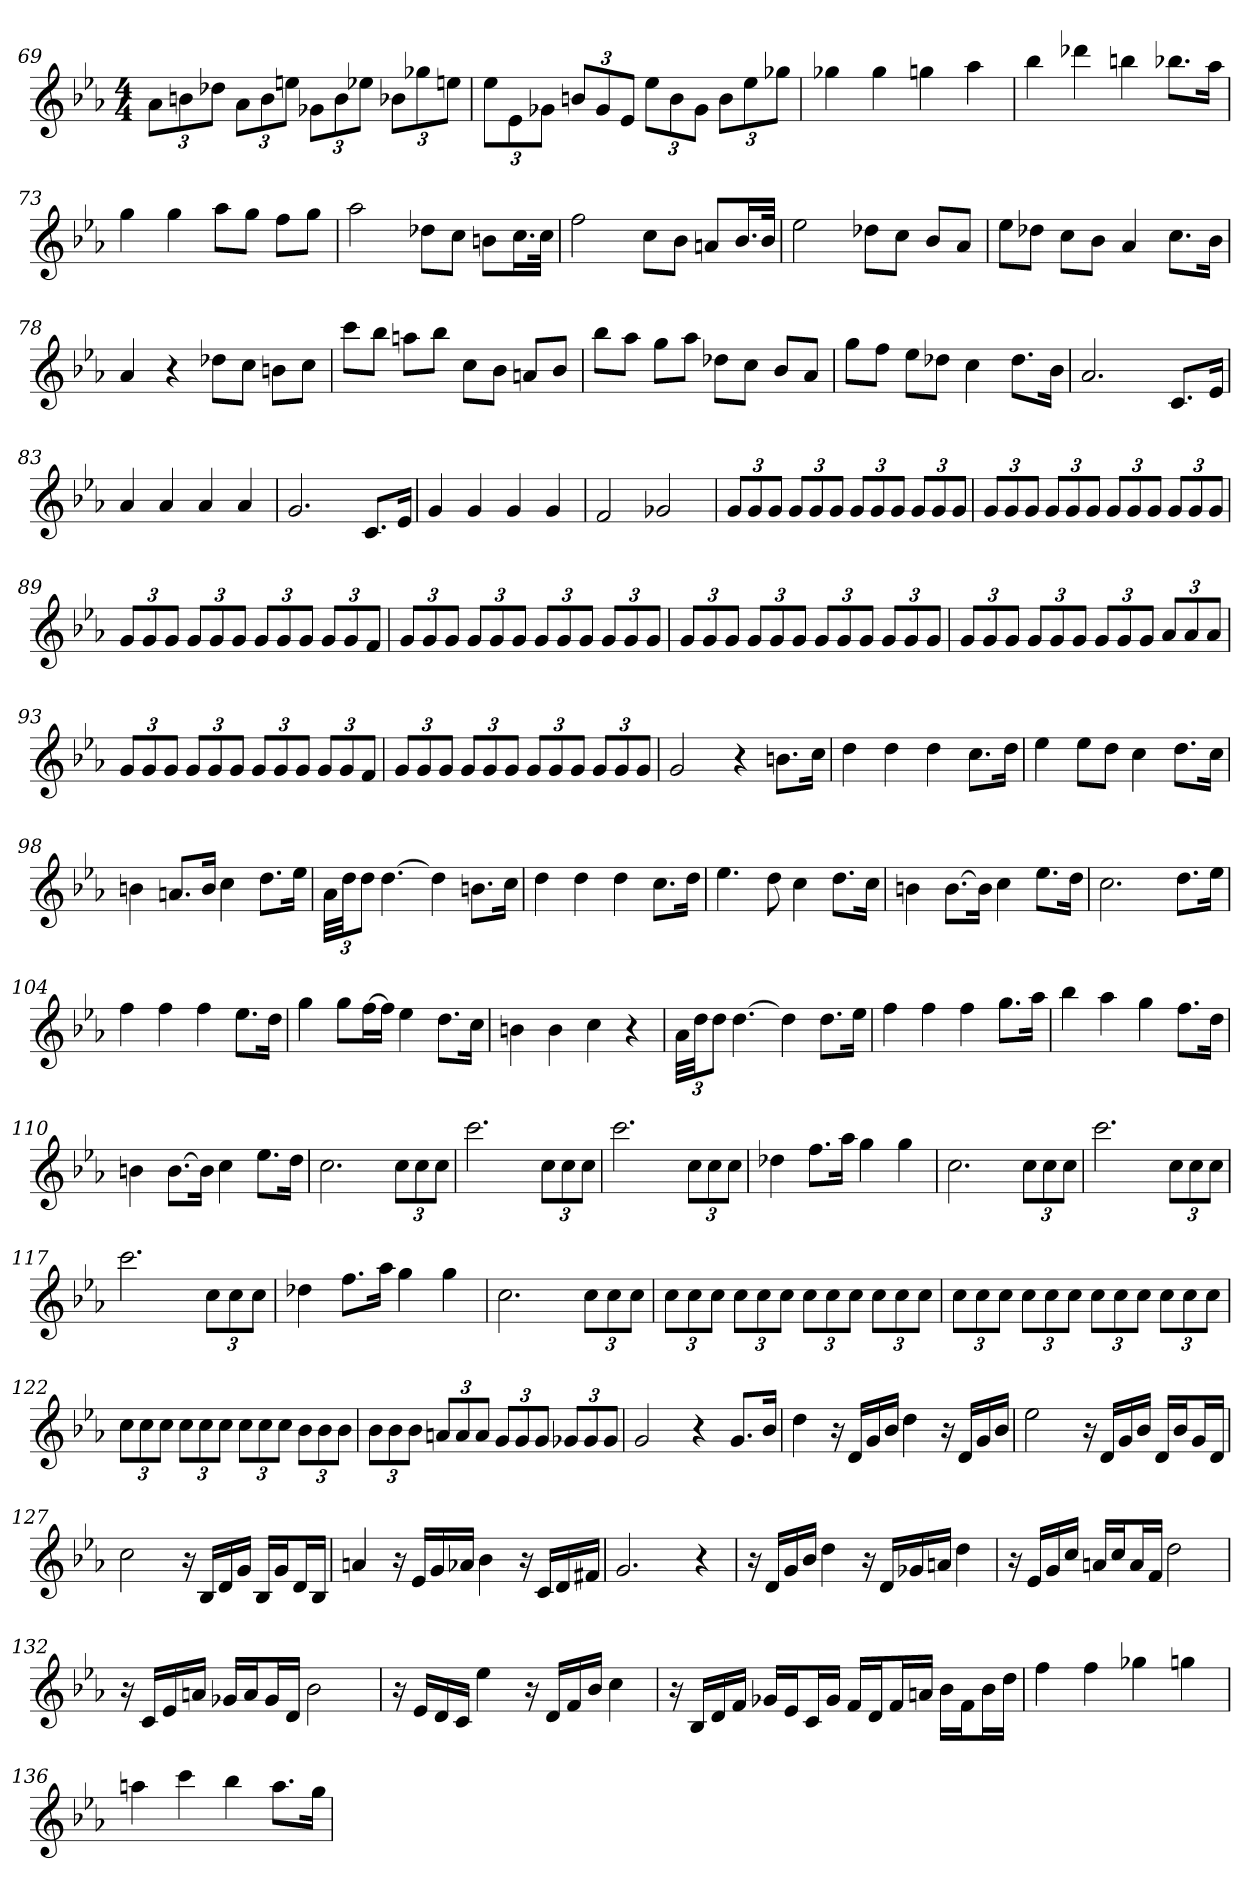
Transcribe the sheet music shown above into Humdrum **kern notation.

**kern
*part1
*staff1
*clefG2
*k[b-e-a-]
*E-:
*M4/4
=69
12a-\L
12bn\
12dd-X\J
12a-\L
12b\
12een\J
12g-X\L
12b\
12ee-X\J
12b-X\L
12gg-X\
12een\J
=70
12ee-\L
12e-\
12g-X\J
12bn/L
12g-/
12e-/J
12ee-\L
12b\
12g-\J
12b\L
12ee-\
12gg-X\J
=71
4gg-X
4gg-
4ggn
4aa-
=72
4bb-
4ddd-X
4bbn
8.bb-X\L
16aa-\Jk
=73
4gg
4gg
8aa-\L
8gg\J
8ff\L
8gg\J
=74
2aa-
8dd-X\L
8cc\J
8bn\L
16.cc\L
32cc\JJk
=75
2ff
8cc\L
8b-\J
8an/L
16.b-/L
32b-/JJk
=76
2ee-
8dd-X\L
8cc\J
8b-/L
8a-/J
=77
8ee-\L
8dd-X\J
8cc\L
8b-\J
4a-
8.cc\L
16b-\Jk
=78
4a-
4r
8dd-X\L
8cc\J
8bn\L
8cc\J
=79
8ccc\L
8bb-\J
8aan\L
8bb-\J
8cc\L
8b-\J
8an/L
8b-/J
=80
8bb-\L
8aa-\J
8gg\L
8aa-\J
8dd-X\L
8cc\J
8b-/L
8a-/J
=81
8gg\L
8ff\J
8ee-\L
8dd-X\J
4cc
8.dd-\L
16b-\Jk
=82
2.a-
8.c/L
16e-/Jk
=83
4a-
4a-
4a-
4a-
=84
2.g
8.c/L
16e-/Jk
=85
4g
4g
4g
4g
=86
2f
2g-X
=87
12g/L
12g/
12g/J
12g/L
12g/
12g/J
12g/L
12g/
12g/J
12g/L
12g/
12g/J
=88
12g/L
12g/
12g/J
12g/L
12g/
12g/J
12g/L
12g/
12g/J
12g/L
12g/
12g/J
=89
12g/L
12g/
12g/J
12g/L
12g/
12g/J
12g/L
12g/
12g/J
12g/L
12g/
12f/J
=90
12g/L
12g/
12g/J
12g/L
12g/
12g/J
12g/L
12g/
12g/J
12g/L
12g/
12g/J
=91
12g/L
12g/
12g/J
12g/L
12g/
12g/J
12g/L
12g/
12g/J
12g/L
12g/
12g/J
=92
12g/L
12g/
12g/J
12g/L
12g/
12g/J
12g/L
12g/
12g/J
12a-/L
12a-/
12a-/J
=93
12g/L
12g/
12g/J
12g/L
12g/
12g/J
12g/L
12g/
12g/J
12g/L
12g/
12f/J
=94
12g/L
12g/
12g/J
12g/L
12g/
12g/J
12g/L
12g/
12g/J
12g/L
12g/
12g/J
=95
2g
4r
8.bn\L
16cc\Jk
=96
4dd
4dd
4dd
8.cc\L
16dd\Jk
=97
4ee-
8ee-\L
8dd\J
4cc
8.dd\L
16cc\Jk
=98
4bn
8.an/L
16b/Jk
4cc
8.dd\L
16ee-\Jk
=99
48a-\LLL
48dd\JJ
12dd\J
[4.dd
4dd]
8.bn\L
16cc\Jk
=100
4dd
4dd
4dd
8.cc\L
16dd\Jk
=101
4.ee-
8dd
4cc
8.dd\L
16cc\Jk
=102
4bn
[8.b\L
16b\Jk]
4cc
8.ee-\L
16dd\Jk
=103
2.cc
8.dd\L
16ee-\Jk
=104
4ff
4ff
4ff
8.ee-\L
16dd\Jk
=105
4gg
8gg\L
[16ff\L
16ff\JJ]
4ee-
8.dd\L
16cc\Jk
=106
4bn
4b
4cc
4r
=107
48a-\LLL
48dd\JJ
12dd\J
[4.dd
4dd]
8.dd\L
16ee-\Jk
=108
4ff
4ff
4ff
8.gg\L
16aa-\Jk
=109
4bb-
4aa-
4gg
8.ff\L
16dd\Jk
=110
4bn
[8.b\L
16b\Jk]
4cc
8.ee-\L
16dd\Jk
=111
2.cc
12cc\L
12cc\
12cc\J
=112
2.ccc
12cc\L
12cc\
12cc\J
=113
2.ccc
12cc\L
12cc\
12cc\J
=114
4dd-X
8.ff\L
16aa-\Jk
4gg
4gg
=115
2.cc
12cc\L
12cc\
12cc\J
=116
2.ccc
12cc\L
12cc\
12cc\J
=117
2.ccc
12cc\L
12cc\
12cc\J
=118
4dd-X
8.ff\L
16aa-\Jk
4gg
4gg
=119
2.cc
12cc\L
12cc\
12cc\J
=120
12cc\L
12cc\
12cc\J
12cc\L
12cc\
12cc\J
12cc\L
12cc\
12cc\J
12cc\L
12cc\
12cc\J
=121
12cc\L
12cc\
12cc\J
12cc\L
12cc\
12cc\J
12cc\L
12cc\
12cc\J
12cc\L
12cc\
12cc\J
=122
12cc\L
12cc\
12cc\J
12cc\L
12cc\
12cc\J
12cc\L
12cc\
12cc\J
12b-\L
12b-\
12b-\J
=123
12b-\L
12b-\
12b-\J
12an/L
12a/
12a/J
12g/L
12g/
12g/J
12g-X/L
12g-/
12g-/J
=124
2g
4r
8.g/L
16b-/Jk
=125
4dd
16r
16d/LL
16g/
16b-/JJ
4dd
16r
16d/LL
16g/
16b-/JJ
=126
2ee-
16r
16d/LL
16g/
16b-/JJ
16d/LL
16b-/J
16g/L
16d/JJ
=127
2cc
16r
16B-/LL
16d/
16g/JJ
16B-/LL
16g/J
16d/L
16B-/JJ
=128
4an
16r
16e-/LL
16g/
16a-X/JJ
4b-
16r
16c/LL
16d/
16f#X/JJ
=129
2.g
4r
=130
16r
16d/LL
16g/
16b-/JJ
4dd
16r
16d/LL
16g-X/
16an/JJ
4dd
=131
16r
16e-/LL
16g/
16cc/JJ
16an/LL
16cc/J
16a/L
16f/JJ
2dd
=132
16r
16c/LL
16e-/
16an/JJ
16g-X/LL
16a/J
16g-/L
16d/JJ
2b-
=133
16r
16e-/LL
16d/
16c/JJ
4ee-
16r
16d/LL
16f/
16b-/JJ
4cc
=134
16r
16B-/LL
16d/
16f/JJ
16g-X/LL
16e-/J
16c/L
16g-/JJ
16f/LL
16d/J
16f/L
16an/JJ
16b-\LL
16f\J
16b-\L
16dd\JJ
=135
4ff
4ff
4gg-X
4ggn
=136
4aan
4ccc
4bb-
8.aa\L
16gg\Jk
=
*-
